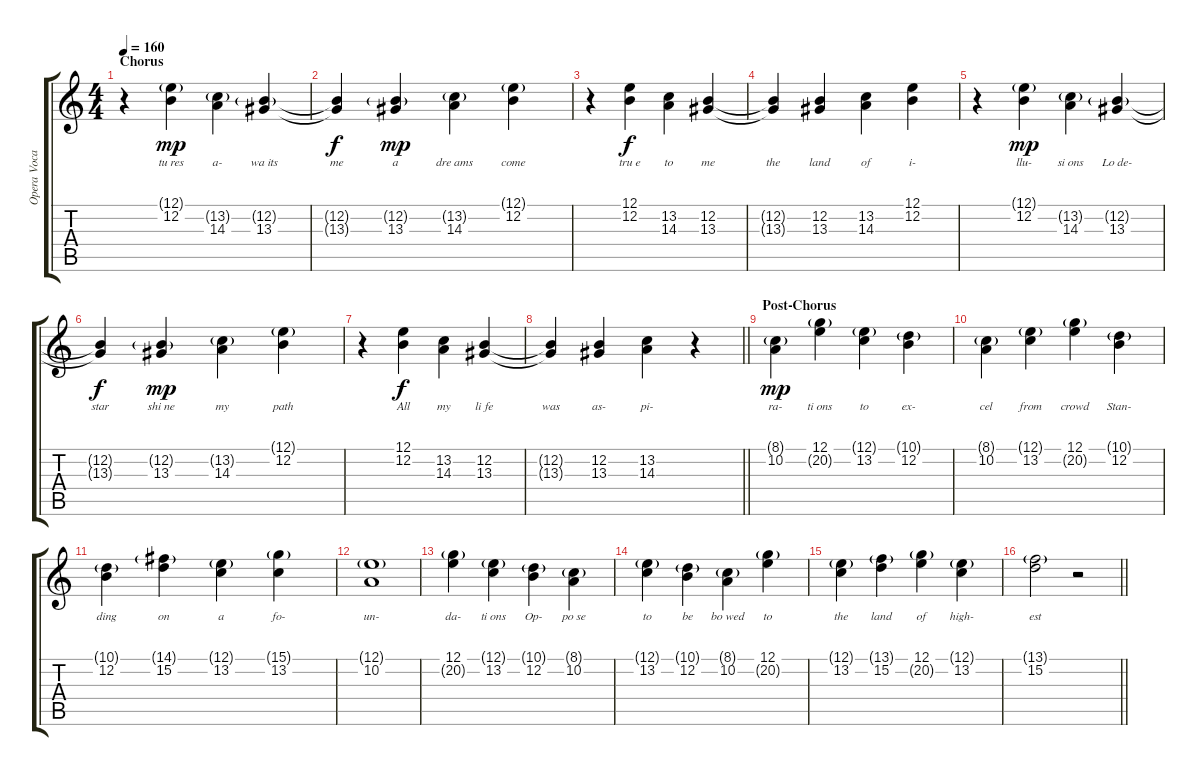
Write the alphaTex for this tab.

\track ("Opera Vocals" "Opera Voca") {instrument acousticgrandpiano}
\staff {score tabs}
\tuning (E4 B3 G3 D3 A2 E2) {hide}
\ts (4 4)
\section ("" "Chorus")
\tempo 160
\clef g2
\ks aminor
r.4{dy f} (12.1{g} 12.2).4{lyrics (0 "tu res") lyrics (1 "") lyrics (2 "") lyrics (3 "") lyrics (4 "") dy mp} (13.2{g} 14.3).4{lyrics (0 "a-") lyrics (1 "") lyrics (2 "") lyrics (3 "") lyrics (4 "")} (12.2{g} 13.3).4{lyrics (0 "wa its") lyrics (1 "") lyrics (2 "") lyrics (3 "") lyrics (4 "")} |
(12.2{t} 13.3{t}).4{lyrics (0 "me") lyrics (1 "") lyrics (2 "") lyrics (3 "") lyrics (4 "") dy f} (12.2{g} 13.3).4{lyrics (0 "a") lyrics (1 "") lyrics (2 "") lyrics (3 "") lyrics (4 "") dy mp} (13.2{g} 14.3).4{lyrics (0 "dre ams") lyrics (1 "") lyrics (2 "") lyrics (3 "") lyrics (4 "")} (12.1{g} 12.2).4{lyrics (0 "come") lyrics (1 "") lyrics (2 "") lyrics (3 "") lyrics (4 "")} |
r.4 (12.1 12.2).4{lyrics (0 "tru e") lyrics (1 "") lyrics (2 "") lyrics (3 "") lyrics (4 "") dy f} (13.2 14.3).4{lyrics (0 "to") lyrics (1 "") lyrics (2 "") lyrics (3 "") lyrics (4 "")} (12.2 13.3).4{lyrics (0 "me") lyrics (1 "") lyrics (2 "") lyrics (3 "") lyrics (4 "")} |
(12.2{t} 13.3{t}).4{lyrics (0 "the") lyrics (1 "") lyrics (2 "") lyrics (3 "") lyrics (4 "")} (12.2 13.3).4{lyrics (0 "land") lyrics (1 "") lyrics (2 "") lyrics (3 "") lyrics (4 "")} (13.2 14.3).4{lyrics (0 "of") lyrics (1 "") lyrics (2 "") lyrics (3 "") lyrics (4 "")} (12.1 12.2).4{lyrics (0 "i-") lyrics (1 "") lyrics (2 "") lyrics (3 "") lyrics (4 "")} |
r.4 (12.1{g} 12.2).4{lyrics (0 "llu-") lyrics (1 "") lyrics (2 "") lyrics (3 "") lyrics (4 "") dy mp} (13.2{g} 14.3).4{lyrics (0 "si ons") lyrics (1 "") lyrics (2 "") lyrics (3 "") lyrics (4 "")} (12.2{g} 13.3).4{lyrics (0 "Lo de-") lyrics (1 "") lyrics (2 "") lyrics (3 "") lyrics (4 "")} |
(12.2{t} 13.3{t}).4{lyrics (0 "star") lyrics (1 "") lyrics (2 "") lyrics (3 "") lyrics (4 "") dy f} (12.2{g} 13.3).4{lyrics (0 "shi ne") lyrics (1 "") lyrics (2 "") lyrics (3 "") lyrics (4 "") dy mp} (13.2{g} 14.3).4{lyrics (0 "my") lyrics (1 "") lyrics (2 "") lyrics (3 "") lyrics (4 "")} (12.1{g} 12.2).4{lyrics (0 "path") lyrics (1 "") lyrics (2 "") lyrics (3 "") lyrics (4 "")} |
r.4 (12.1 12.2).4{lyrics (0 "All") lyrics (1 "") lyrics (2 "") lyrics (3 "") lyrics (4 "") dy f} (13.2 14.3).4{lyrics (0 "my") lyrics (1 "") lyrics (2 "") lyrics (3 "") lyrics (4 "")} (12.2 13.3).4{lyrics (0 "li fe") lyrics (1 "") lyrics (2 "") lyrics (3 "") lyrics (4 "")} |
\barLineRight lightlight
(12.2{t} 13.3{t}).4{lyrics (0 "was") lyrics (1 "") lyrics (2 "") lyrics (3 "") lyrics (4 "")} (12.2 13.3).4{lyrics (0 "as-") lyrics (1 "") lyrics (2 "") lyrics (3 "") lyrics (4 "")} (13.2 14.3).4{lyrics (0 "pi-") lyrics (1 "") lyrics (2 "") lyrics (3 "") lyrics (4 "")} r.4 |
\section ("" "Post-Chorus")
(8.1{g} 10.2).4{lyrics (0 "ra-") lyrics (1 "") lyrics (2 "") lyrics (3 "") lyrics (4 "") dy mp} (12.1 20.2{g}).4{lyrics (0 "ti ons") lyrics (1 "") lyrics (2 "") lyrics (3 "") lyrics (4 "")} (12.1{g} 13.2).4{lyrics (0 "to") lyrics (1 "") lyrics (2 "") lyrics (3 "") lyrics (4 "")} (10.1{g} 12.2).4{lyrics (0 "ex-") lyrics (1 "") lyrics (2 "") lyrics (3 "") lyrics (4 "")} |
(8.1{g} 10.2).4{lyrics (0 "cel") lyrics (1 "") lyrics (2 "") lyrics (3 "") lyrics (4 "")} (12.1{g} 13.2).4{lyrics (0 "from") lyrics (1 "") lyrics (2 "") lyrics (3 "") lyrics (4 "")} (12.1 20.2{g}).4{lyrics (0 "crowd") lyrics (1 "") lyrics (2 "") lyrics (3 "") lyrics (4 "")} (10.1{g} 12.2).4{lyrics (0 "Stan-") lyrics (1 "") lyrics (2 "") lyrics (3 "") lyrics (4 "")} |
(10.1{g} 12.2).4{lyrics (0 "ding") lyrics (1 "") lyrics (2 "") lyrics (3 "") lyrics (4 "")} (14.1{g} 15.2).4{lyrics (0 "on") lyrics (1 "") lyrics (2 "") lyrics (3 "") lyrics (4 "")} (12.1{g} 13.2).4{lyrics (0 "a") lyrics (1 "") lyrics (2 "") lyrics (3 "") lyrics (4 "")} (15.1{g} 13.2).4{lyrics (0 "fo-") lyrics (1 "") lyrics (2 "") lyrics (3 "") lyrics (4 "")} |
(12.1{g} 10.2).1{lyrics (0 "un-") lyrics (1 "") lyrics (2 "") lyrics (3 "") lyrics (4 "")} |
(12.1 20.2{g}).4{lyrics (0 "da-") lyrics (1 "") lyrics (2 "") lyrics (3 "") lyrics (4 "")} (12.1{g} 13.2).4{lyrics (0 "ti ons") lyrics (1 "") lyrics (2 "") lyrics (3 "") lyrics (4 "")} (10.1{g} 12.2).4{lyrics (0 "Op-") lyrics (1 "") lyrics (2 "") lyrics (3 "") lyrics (4 "")} (8.1{g} 10.2).4{lyrics (0 "po se") lyrics (1 "") lyrics (2 "") lyrics (3 "") lyrics (4 "")} |
(12.1{g} 13.2).4{lyrics (0 "to") lyrics (1 "") lyrics (2 "") lyrics (3 "") lyrics (4 "")} (10.1{g} 12.2).4{lyrics (0 "be") lyrics (1 "") lyrics (2 "") lyrics (3 "") lyrics (4 "")} (8.1{g} 10.2).4{lyrics (0 "bo wed") lyrics (1 "") lyrics (2 "") lyrics (3 "") lyrics (4 "")} (12.1 20.2{g}).4{lyrics (0 "to") lyrics (1 "") lyrics (2 "") lyrics (3 "") lyrics (4 "")} |
(12.1{g} 13.2).4{lyrics (0 "the") lyrics (1 "") lyrics (2 "") lyrics (3 "") lyrics (4 "")} (13.1{g} 15.2).4{lyrics (0 "land") lyrics (1 "") lyrics (2 "") lyrics (3 "") lyrics (4 "")} (12.1 20.2{g}).4{lyrics (0 "of") lyrics (1 "") lyrics (2 "") lyrics (3 "") lyrics (4 "")} (12.1{g} 13.2).4{lyrics (0 "high-") lyrics (1 "") lyrics (2 "") lyrics (3 "") lyrics (4 "")} |
\barLineRight lightlight
(13.1{g} 15.2).2{lyrics (0 "est") lyrics (1 "") lyrics (2 "") lyrics (3 "") lyrics (4 "")} r.2
